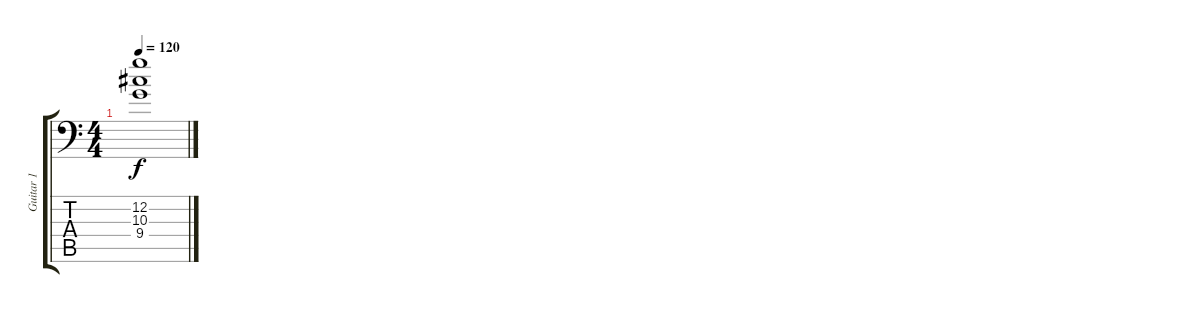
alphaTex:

\track ("Guitar 1" "Guitar 1") {instrument distortionguitar}
\staff {score tabs}
\tuning (C4 G3 Eb3 Bb2 F2 G1) {hide}
\ts (4 4)
\tempo 120
\clef f4
\ks c
(12.2{t} 10.3{t} 9.4{t}).1{dy f}
